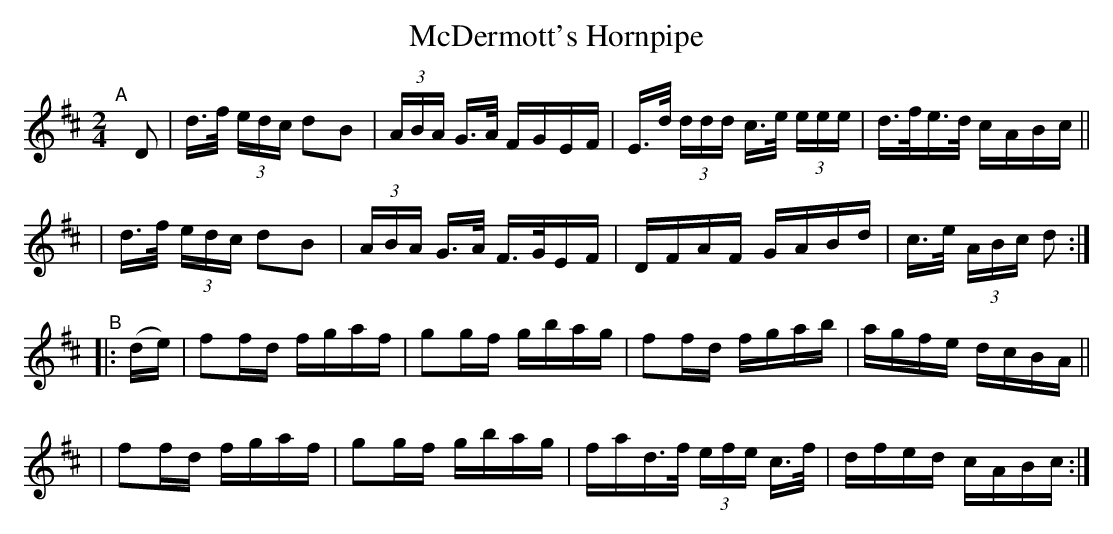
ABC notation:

X:1
T: McDermott's Hornpipe
M: 2/4
L: 1/16
K: D
"^A"[|] D2 \
| d>f (3edc d2B2 | (3ABA G>A FGEF | E>d (3ddd c>e (3eee | d>fe>d cABc ||
| d>f (3edc d2B2 | (3ABA G>A F>GEF | DFAF GABd | c>e (3ABc d2 :|
"^B"|: (de) \
| f2fd fgaf | g2gf gbag | f2fd fgab | agfe dcBA ||
| f2fd fgaf | g2gf gbag | fad>f (3efe c>f | dfed cABc :|
